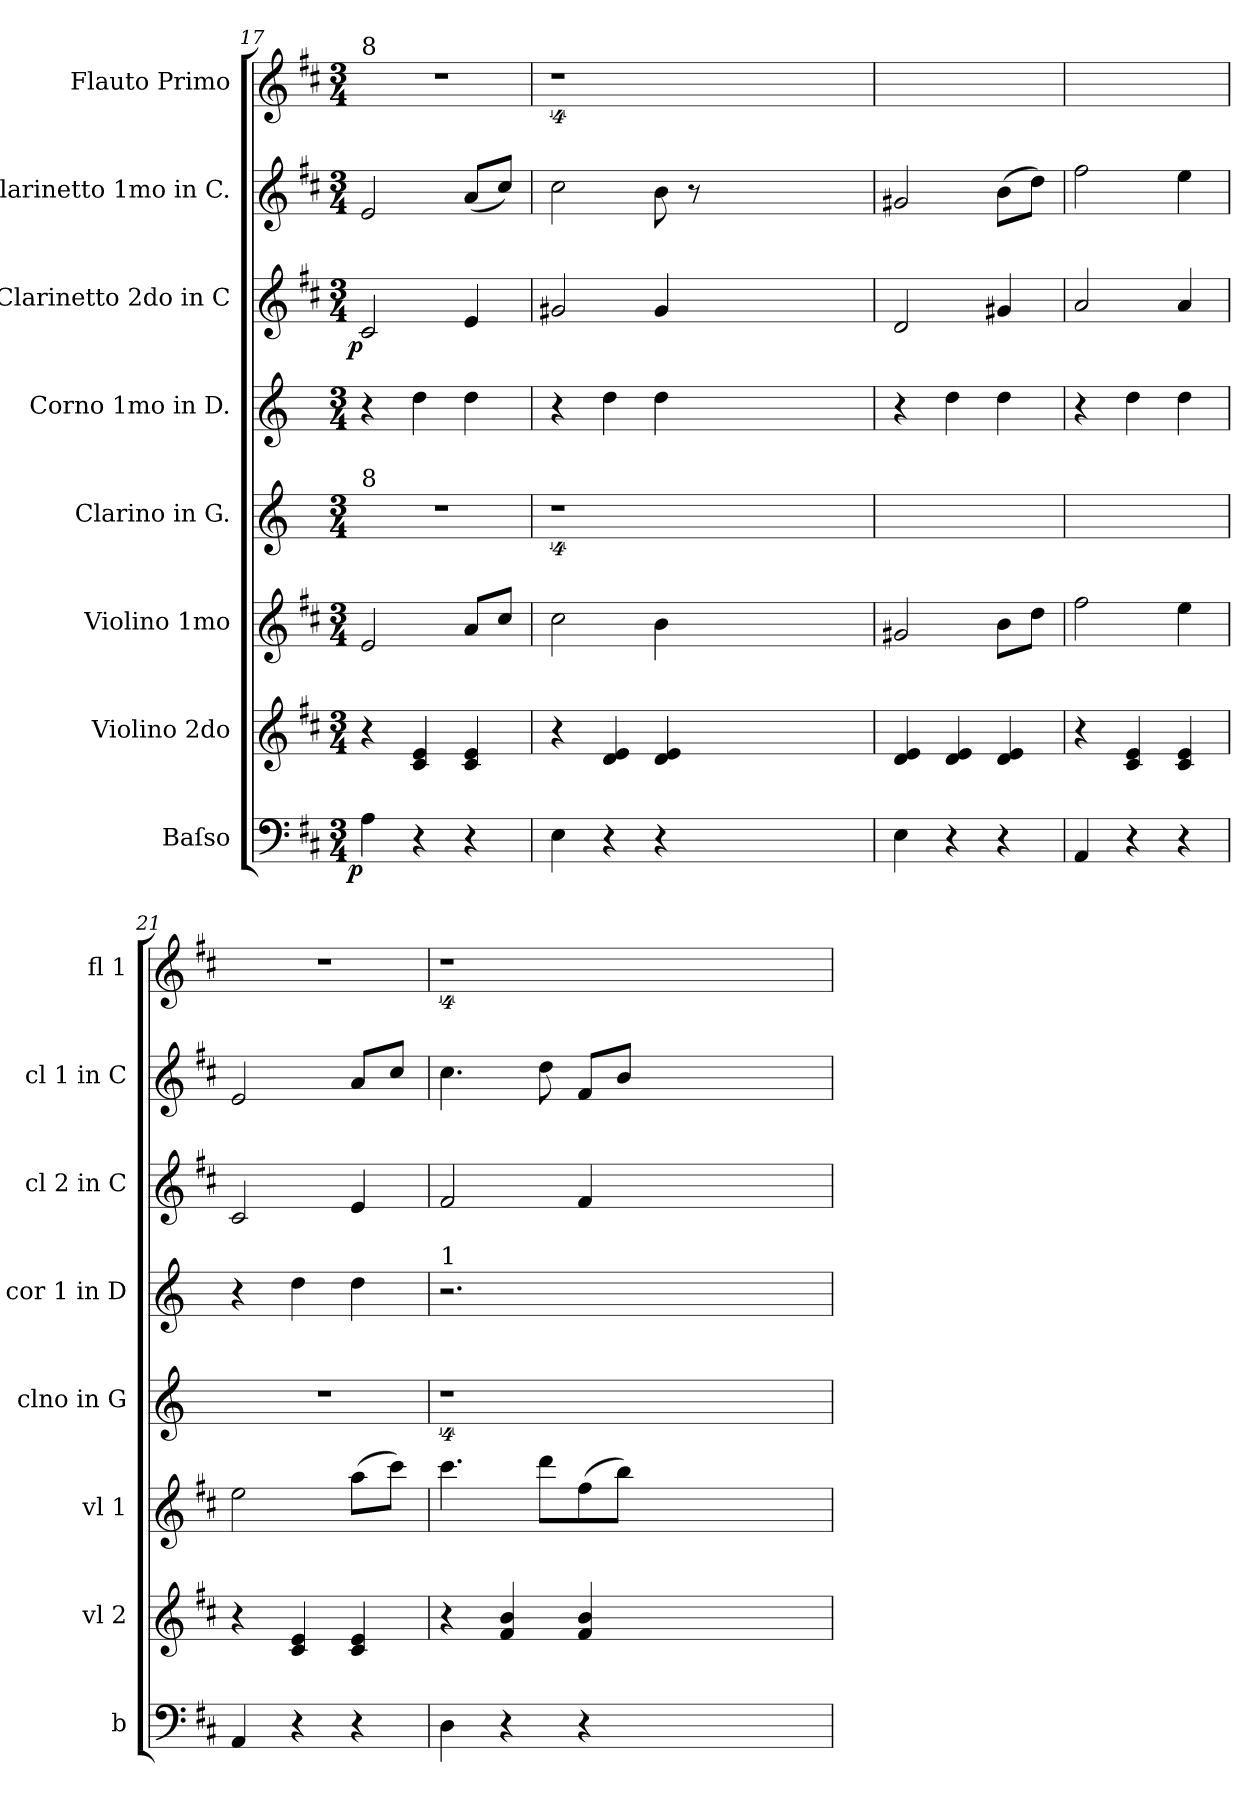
**kern	**dynam	**kern	**kern	**kern	**kern	**kern	**dynam	**kern	**kern
*part8	*part8	*part7	*part6	*part5	*part4	*part3	*part3	*part2	*part1
*staff8	*staff8	*staff7	*staff6	*staff5	*staff4	*staff3	*staff3	*staff2	*staff1
*I"Baſso	*	*I"Violino 2do	*I"Violino 1mo	*I"Clarino in G.	*I"Corno 1mo in D.	*I"Clarinetto 2do in C	*	*I"Clarinetto 1mo in C.	*I"Flauto Primo
*I'b	*	*I'vl 2	*I'vl 1	*I'clno in G	*I'cor 1 in D	*I'cl 2 in C	*	*I'cl 1 in C	*I'fl 1
*clefF4	*	*clefG2	*clefG2	*clefG2	*clefG2	*clefG2	*	*clefG2	*clefG2
*	*	*	*	*ITrd-1c-2	*ITrd-1c-2	*	*	*	*
*k[f#c#]	*	*k[f#c#]	*k[f#c#]	*k[f#c#]	*k[f#c#]	*k[f#c#]	*	*k[f#c#]	*k[f#c#]
*D:	*	*D:	*D:	*	*	*D:	*	*D:	*D:
*M3/4	*	*M3/4	*M3/4	*M3/4	*M3/4	*M3/4	*	*M3/4	*M3/4
=17	=17	=17	=17	=17	=17	=17	=17	=17	=17
!	!	!	!	!	!	!	!	!	!LO:TX:a:t=8
!	!	!	!	!LO:TX:a:t=8	!	!	!	!	!
!	!LO:DY:rj	!	!	!	!	!	!LO:DY:rj	!	!
4A\	p	4r	2e/	2.r	4r	2c#/	p	2e/	2.r
4r	.	4c#/ 4e/	.	.	4ee\	.	.	.	.
4r	.	4c#/ 4e/	8a/L	.	4ee\	4e/	.	(8a/L	.
.	.	.	8cc#/J	.	.	.	.	8cc#/J)	.
=18	=18	=18	=18	=18	=18	=18	=18	=18	=18
4E\	.	4r	2cc#\	4%9r	4r	2g#X/	.	2cc#\	4%9r
4r	.	4d/ 4e/	.	.	4ee\	.	.	.	.
4r	.	4d/ 4e/	4b\	.	4ee\	4g#/	.	8b\	.
.	.	.	.	.	.	.	.	8r	.
1.ryy	.	1.ryy	1.ryy	.	1.ryy	1.ryy	.	1.ryy	.
=19	=19	=19	=19	=19	=19	=19	=19	=19	=19
4E\	.	4d/ 4e/	2g#X/	2.ryy	4r	2d/	.	2g#X/	2.ryy
4r	.	4d/ 4e/	.	.	4ee\	.	.	.	.
4r	.	4d/ 4e/	8b\L	.	4ee\	4g#X/	.	(8b\L	.
.	.	.	8dd\J	.	.	.	.	8dd\J)	.
=20	=20	=20	=20	=20	=20	=20	=20	=20	=20
4AA/	.	4r	2ff#\	2.ryy	4r	2a/	.	2ff#\	2.ryy
4r	.	4c#/ 4e/	.	.	4ee\	.	.	.	.
4r	.	4c#/ 4e/	4ee\	.	4ee\	4a/	.	4ee\	.
=21	=21	=21	=21	=21	=21	=21	=21	=21	=21
4AA/	.	4r	2ee\	2.r	4r	2c#/	.	2e/	2.r
4r	.	4c#/ 4e/	.	.	4ee\	.	.	.	.
4r	.	4c#/ 4e/	(8aa\L	.	4ee\	4e/	.	8a/L	.
.	.	.	8ccc#\J)	.	.	.	.	8cc#/J	.
=22	=22	=22	=22	=22	=22	=22	=22	=22	=22
!	!	!	!	!	!LO:TX:a:t=1	!	!	!	!
4D\	.	4r	4.ccc#\	4%9r	2.r	2f#/	.	4.cc#\	4%9r
4r	.	4f#/ 4b/	.	.	.	.	.	.	.
.	.	.	8ddd\L	.	.	.	.	8dd\	.
4r	.	4f#/ 4b/	(8ff#\	.	.	4f#/	.	8f#/L	.
.	.	.	8bb\J)	.	.	.	.	8b/J	.
1.ryy	.	1.ryy	1.ryy	.	1.ryy	1.ryy	.	1.ryy	.
=	=	=	=	=	=	=	=	=	=
*-	*-	*-	*-	*-	*-	*-	*-	*-	*-
